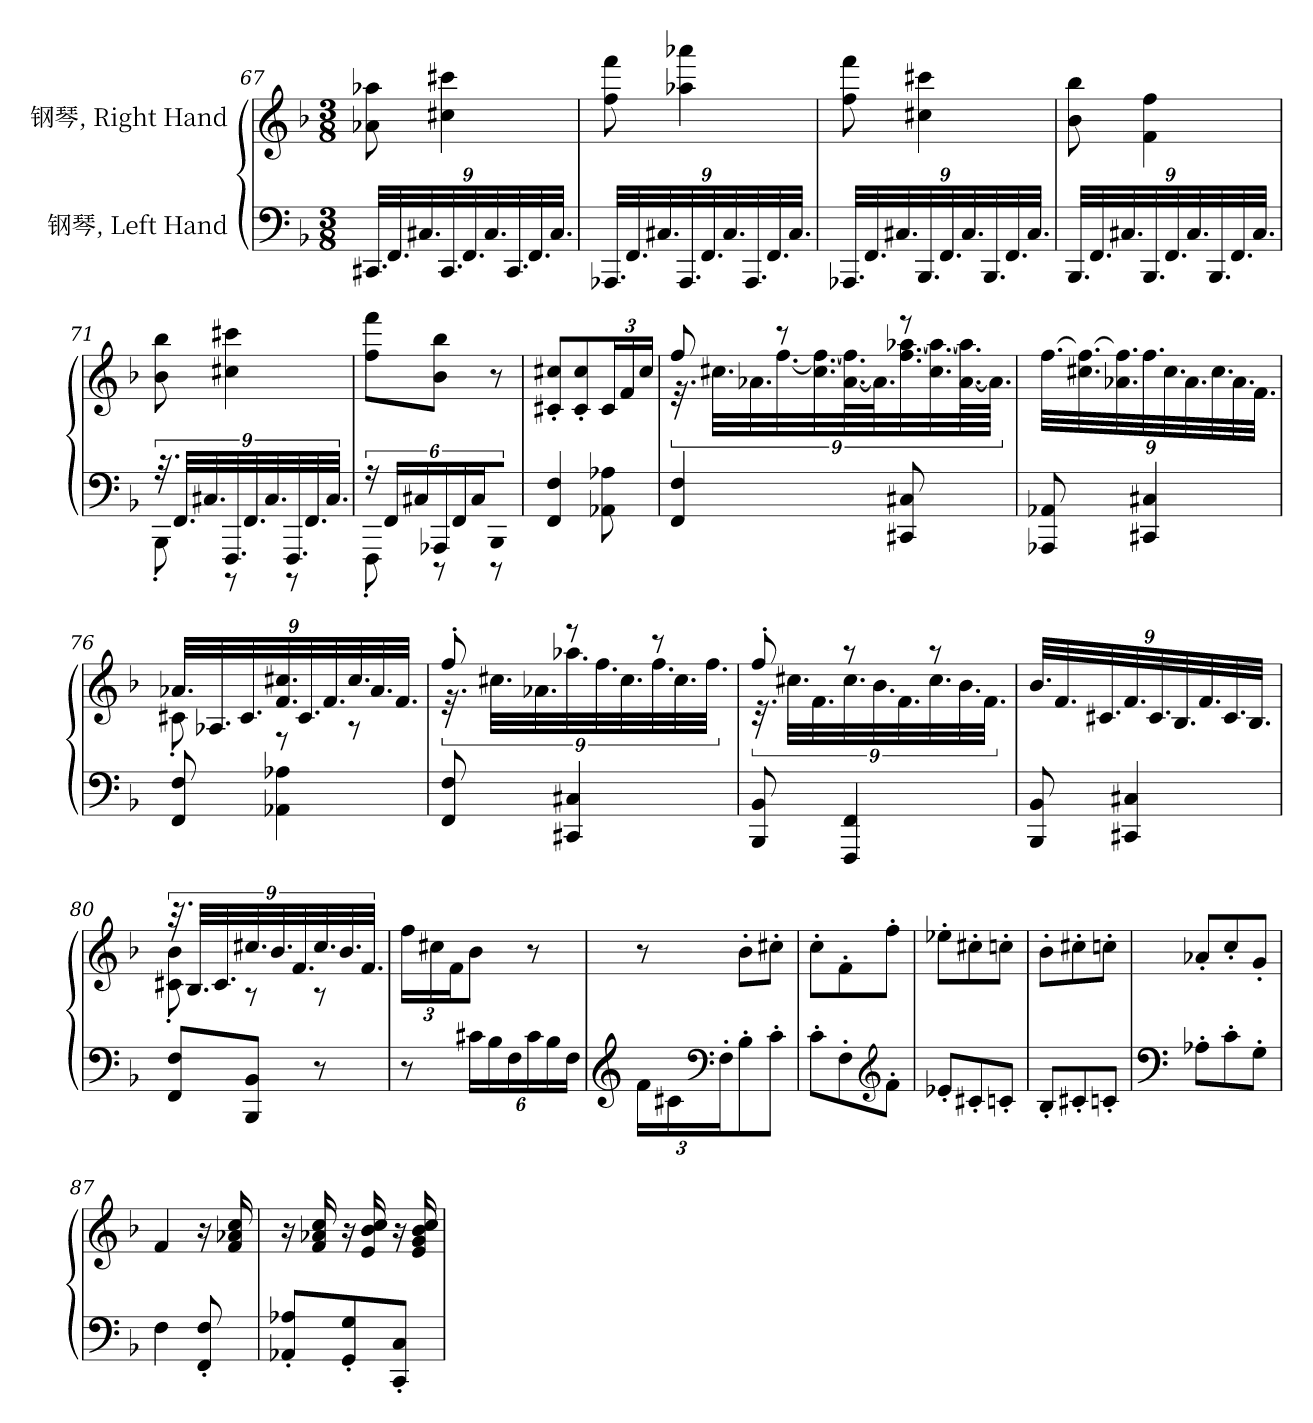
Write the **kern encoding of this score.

**kern	**kern
*part2	*part1
*staff2	*staff1
*I"钢琴, Left Hand	*I"钢琴, Right Hand
*clefF4	*clefG2
*k[b-]	*k[b-]
*M3/8	*M3/8
*MM108	*MM108
*Xbrackettup	*
=67	=67
36.CC#X/LLL	8a-X\ 8aa-X\
36.FF/	.
36.C#X/	.
36.CC#/	4cc#X\ 4ccc#X\
36.FF/	.
36.C#/	.
36.CC#/	.
36.FF/	.
36.C#/JJJ	.
=68	=68
*	*MM110
36.AAA-X/LLL	8ff\ 8fff\
36.FF/	.
36.C#X/	.
*	*MM108
36.AAA-/	4aa-X\ 4aaa-X\
36.FF/	.
36.C#/	.
36.AAA-/	.
36.FF/	.
36.C#/JJJ	.
!!LO:LB:g=z
=69	=69
36.AAA-X/LLL	8ff\ 8fff\
36.FF/	.
36.C#X/	.
*	*MM108
36.BBB-/	4cc#X\ 4ccc#X\
36.FF/	.
36.C#/	.
36.BBB-/	.
36.FF/	.
36.C#/JJJ	.
=70	=70
*	*MM110
36.BBB-/LLL	8b-\ 8bb-\
36.FF/	.
36.C#X/	.
*	*MM112
36.BBB-/	4f\ 4ff\
36.FF/	.
36.C#/	.
36.BBB-/	.
36.FF/	.
36.C#/JJJ	.
=71	=71
*brackettup	*
*	*MM110
*^	*
36.r	8BBB-'\	8b-\ 8bb-\
36.FF/LLL	.	.
36.C#X/	.	.
*	*	*MM103
36.FFF/	8r	4cc#X\ 4ccc#X\
36.FF/	.	.
36.C#/	.	.
36.FFF/	8r	.
36.FF/	.	.
36.C#/JJJ	.	.
!!LO:LB:g=z
=72	=72	=72
*	*	*MM105
24r	8FFF'\	8ff\ 8fff\L
24FF/LL	.	.
24C#X/	.	.
*Xbrackettup	*	*
*	*	*MM108
24AAA-X/	8r	8b-\ 8bb-\J
24FF/	.	.
24C#/J	.	.
*	*	*MM105
8BBB-/J	8r	8r
*v	*v	*
=73	=73
4FF/ 4F/	8c#X/' 8cc#X/'L
*	*MM105
.	8c#/' 8cc#/'
*	*Xbrackettup
*	*MM106
8AA-X\ 8A-X\	24c#/L
*	*MM108
.	24f/
*	*MM110
.	24cc#/JJ
=74	=74
*	*^
*	*	*brackettup
*	*v	*v
*	*MM112
*	*^
4FF/ 4F/	8ff/	36.r
*	*MM110	*
.	.	36.cc#X\LLL
*	*MM106	*
.	.	36.a-X\
.	8r	[36.ff\
.	.	36.cc#\ 36.ff\_
.	.	[72.a-\ 72.ff\]L
.	.	72.a-\J]
8CC#X/ 8C#X/	8r	36.ff\ [36.aa-X\
*	*MM110	*
.	.	36.cc#\ 36.aa-\_
*	*MM108	*
.	.	[72.a-\ 72.aa-\]L
.	.	72.a-\JJJJ]
*	*v	*v
!!LO:PB:g=z
=75	=75
*	*Xbrackettup
*	*MM106
8AAA-X/ 8AA-X/	[36.ff\LLL
*	*MM112
.	36.cc#X\ 36.ff\_
*	*MM106
.	36.a-X\ 36.ff\]
4CC#X/ 4C#X/	36.ff\
*	*MM110
.	36.cc#\
*	*MM106
.	36.a-\
*	*MM110
.	36.cc#\
*	*MM108
.	36.a-\
*	*MM106
.	36.f\JJJ
=76	=76
*	*^
8FF/ 8F/	36.a-X/LLL	8c#X'\
*	*MM108	*
.	36.A-X/	.
*	*MM110	*
.	36.c#/	.
*	*MM112	*
4AA-X\ 4A-X\	36.f/ 36.cc#X/	8r
*	*MM110	*
.	36.c#/	.
*	*MM106	*
.	36.f/	.
.	36.cc#/	8r
.	36.a-/	.
.	36.f/JJJ	.
!!LO:LB:g=z	!!
=77	=77	=77
*	*	*brackettup
*	*MM112	*
8FF/ 8F/	8ff'/	36.r
*	*MM108	*
.	.	36.cc#X\LLL
*	*MM112	*
.	.	36.a-X\
*	*MM110	*
4CC#X/ 4C#X/	8r	36.aa-X\
*	*MM108	*
.	.	36.ff\
.	.	36.cc#\
*	*MM110	*
.	8r	36.ff\
*	*MM112	*
.	.	36.cc#\
*	*MM108	*
.	.	36.ff\JJJ
=78	=78	=78
*	*MM112	*
8BBB-/ 8BB-/	8ff'/	36.r
*	*MM110	*
.	.	36.cc#X\LLL
.	.	36.f\
*	*MM108	*
4FFF/ 4FF/	8r	36.cc#\
*	*MM110	*
.	.	36.b-\
*	*MM112	*
.	.	36.f\
*	*MM106	*
.	8r	36.cc#\
*	*MM110	*
.	.	36.b-\
*	*MM108	*
.	.	36.f\JJJ
*	*v	*v
!!LO:LB:g=z
=79	=79
*	*Xbrackettup
*	*MM106
8BBB-/ 8BB-/	36.b-/LLL
.	36.f/
.	36.c#X/
*	*MM108
4CC#X/ 4C#X/	36.f/
*	*MM112
.	36.c#/
*	*MM108
.	36.B-/
*	*MM106
.	36.f/
.	36.c#/
.	36.B-/JJJ
=80	=80
*	*brackettup
*	*MM108
*	*^
8FF/ 8F/L	36.r	8c#X\' 8b-\'
.	36.B-/LLL	.
*	*MM112	*
.	36.c#/	.
*	*MM108	*
8BBB-/ 8BB-/J	36.cc#X/	8r
*	*MM112	*
.	36.b-/	.
.	36.f/	.
*	*MM110	*
8r	36.cc#/	8r
*	*MM112	*
.	36.b-/	.
*	*MM106	*
.	36.f/JJJ	.
*	*v	*v
=81	=81
*	*Xbrackettup
*	*MM108
8r	24ff\LL
*	*MM112
.	24cc#X\
*	*MM108
.	24f\J
*	*MM106
24c#X\LL	8b-\J
24B-\	.
24F\	.
*	*MM95
24c#\	8r
24B-\	.
24F\JJ	.
!!LO:LB:g=z
=82	=82
*clefG2	*
*	*MM80
24f\LL	8r
24c#X\	.
*clefF4	*
24F'\J	.
*	*MM146
8B-'\	8b-'\L
*	*MM157
8c#'\J	8cc#X'\J
=83	=83
8c'\L	8cc'\L
*	*MM155
8F'\	8f'\
*clefG2	*
8f'\J	8ff'\J
=84	=84
8e-X'/L	8ee-X'\L
*	*MM157
8c#X'/	8cc#X'\
8cn'/J	8ccn'\J
=85	=85
8B-'/L	8b-'\L
8c#X'/	8cc#X'\
*	*MM155
8cn'/J	8ccn'\J
=86	=86
*clefF4	*
*	*MM157
8A-X'\L	8a-X'/L
8c'\	8cc'/
*	*MM155
8G'\J	8g'/J
=87	=87
*	*MM146
4F\	4f/
*	*MM157
8FF/' 8F/'	16r
*	*MM155
.	16f/ 16a-X/ 16cc/
!!LO:LB:g=z
=88	=88
*	*MM159
8AA-X/' 8A-X/'L	16r
*	*MM155
.	16f/ 16a-X/ 16cc/
*	*MM157
8GG/' 8G/'	16r
.	16e/ 16b-/ 16cc/
*	*MM159
8CC/' 8C/'J	16r
*	*MM155
.	16e/ 16g/ 16b-/ 16cc/
=	=
*-	*-
